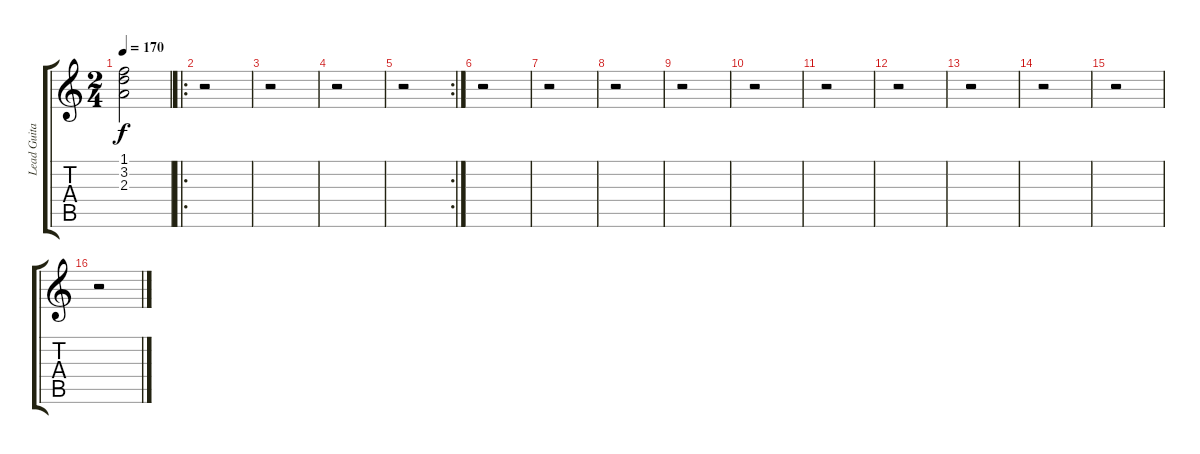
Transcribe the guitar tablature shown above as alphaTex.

\track ("Lead Guitar" "Lead Guita") {instrument overdrivenguitar}
\staff {score tabs}
\tuning (E4 B3 G3 D3 A2 E2) {hide}
\ts (2 4)
\tempo 170
\clef g2
\ks c
(1.1{t} 3.2{t} 2.3{t}).2{dy f} |
\ro
r.2 |
r.2 |
r.2 |
\rc 2
r.2 |
r.2 |
r.2 |
r.2 |
r.2 |
r.2 |
r.2 |
r.2 |
r.2 |
r.2 |
r.2 |
r.2
